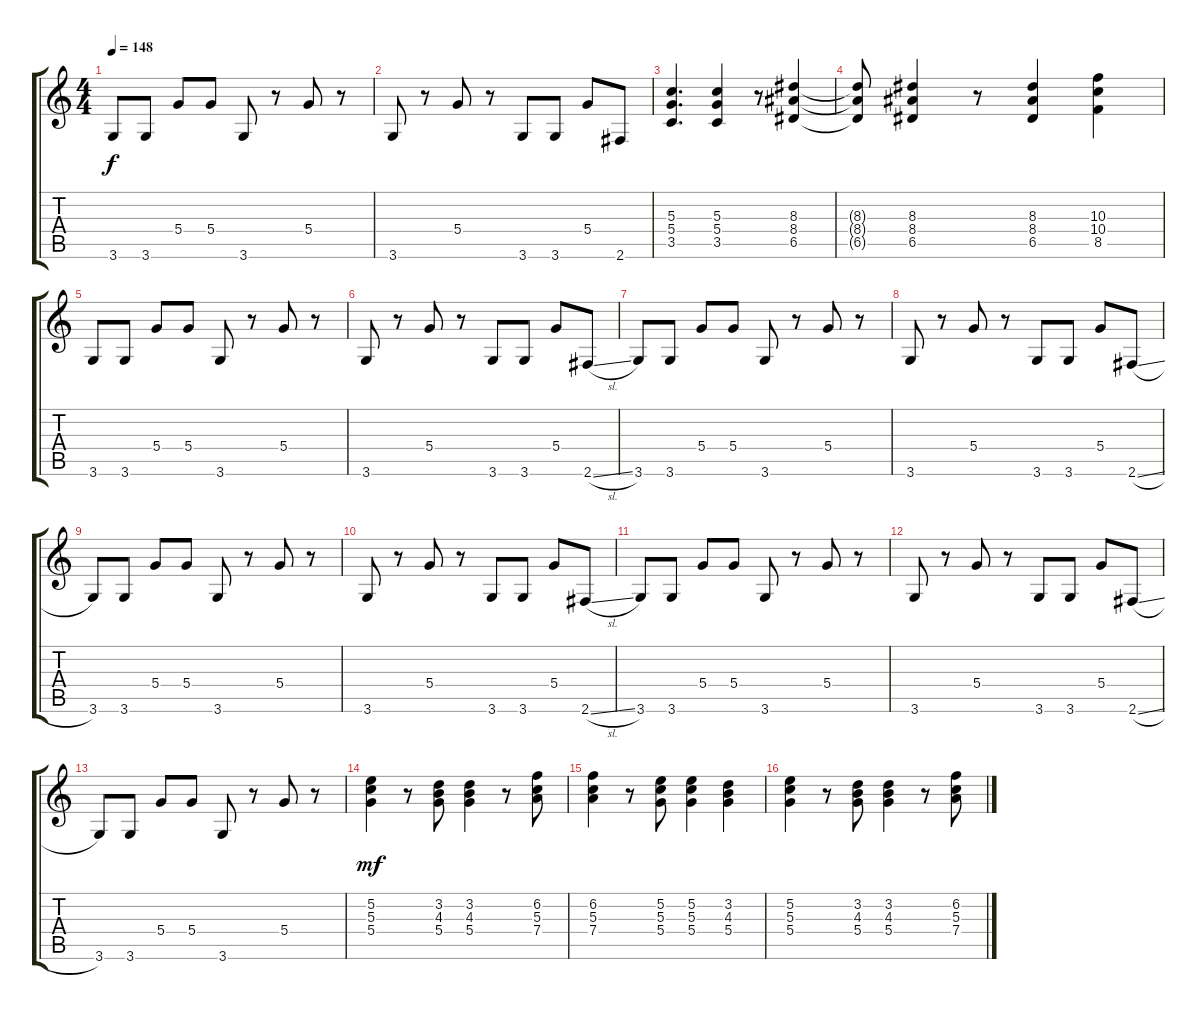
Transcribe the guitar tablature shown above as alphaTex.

\track "" {instrument distortionguitar}
\staff {score tabs}
\tuning (E4 B3 G3 D3 A2 E2) {hide}
\ts (4 4)
\tempo 148
\clef g2
\ks c
3.6.8{dy f} 3.6.8 5.4.8 5.4.8 3.6.8 r.8 5.4.8 r.8 |
3.6.8 r.8 5.4.8 r.8 3.6.8 3.6.8 5.4.8 2.6.8 |
(5.3 5.4 3.5).4{d} (5.3 5.4 3.5).4 r.8 (8.3 8.4 6.5).4 |
(8.3{t} 8.4{t} 6.5{t}).8 (8.3 8.4 6.5).4 r.8 (8.3 8.4 6.5).4 (10.3 10.4 8.5).4 |
3.6.8 3.6.8 5.4.8 5.4.8 3.6.8 r.8 5.4.8 r.8 |
3.6.8 r.8 5.4.8 r.8 3.6.8 3.6.8 5.4.8 2.6{sl}.8 |
3.6.8 3.6.8 5.4.8 5.4.8 3.6.8 r.8 5.4.8 r.8 |
3.6.8 r.8 5.4.8 r.8 3.6.8 3.6.8 5.4.8 2.6{sl}.8 |
3.6.8 3.6.8 5.4.8 5.4.8 3.6.8 r.8 5.4.8 r.8 |
3.6.8 r.8 5.4.8 r.8 3.6.8 3.6.8 5.4.8 2.6{sl}.8 |
3.6.8 3.6.8 5.4.8 5.4.8 3.6.8 r.8 5.4.8 r.8 |
3.6.8 r.8 5.4.8 r.8 3.6.8 3.6.8 5.4.8 2.6{sl}.8 |
3.6.8 3.6.8 5.4.8 5.4.8 3.6.8 r.8 5.4.8 r.8 |
(5.2 5.3 5.4).4{dy mf} r.8 (3.2 4.3 5.4).8 (3.2 4.3 5.4).4 r.8 (6.2 5.3 7.4).8 |
(6.2 5.3 7.4).4 r.8 (5.2 5.3 5.4).8 (5.2 5.3 5.4).4 (3.2 4.3 5.4).4 |
(5.2 5.3 5.4).4 r.8 (3.2 4.3 5.4).8 (3.2 4.3 5.4).4 r.8 (6.2 5.3 7.4).8
